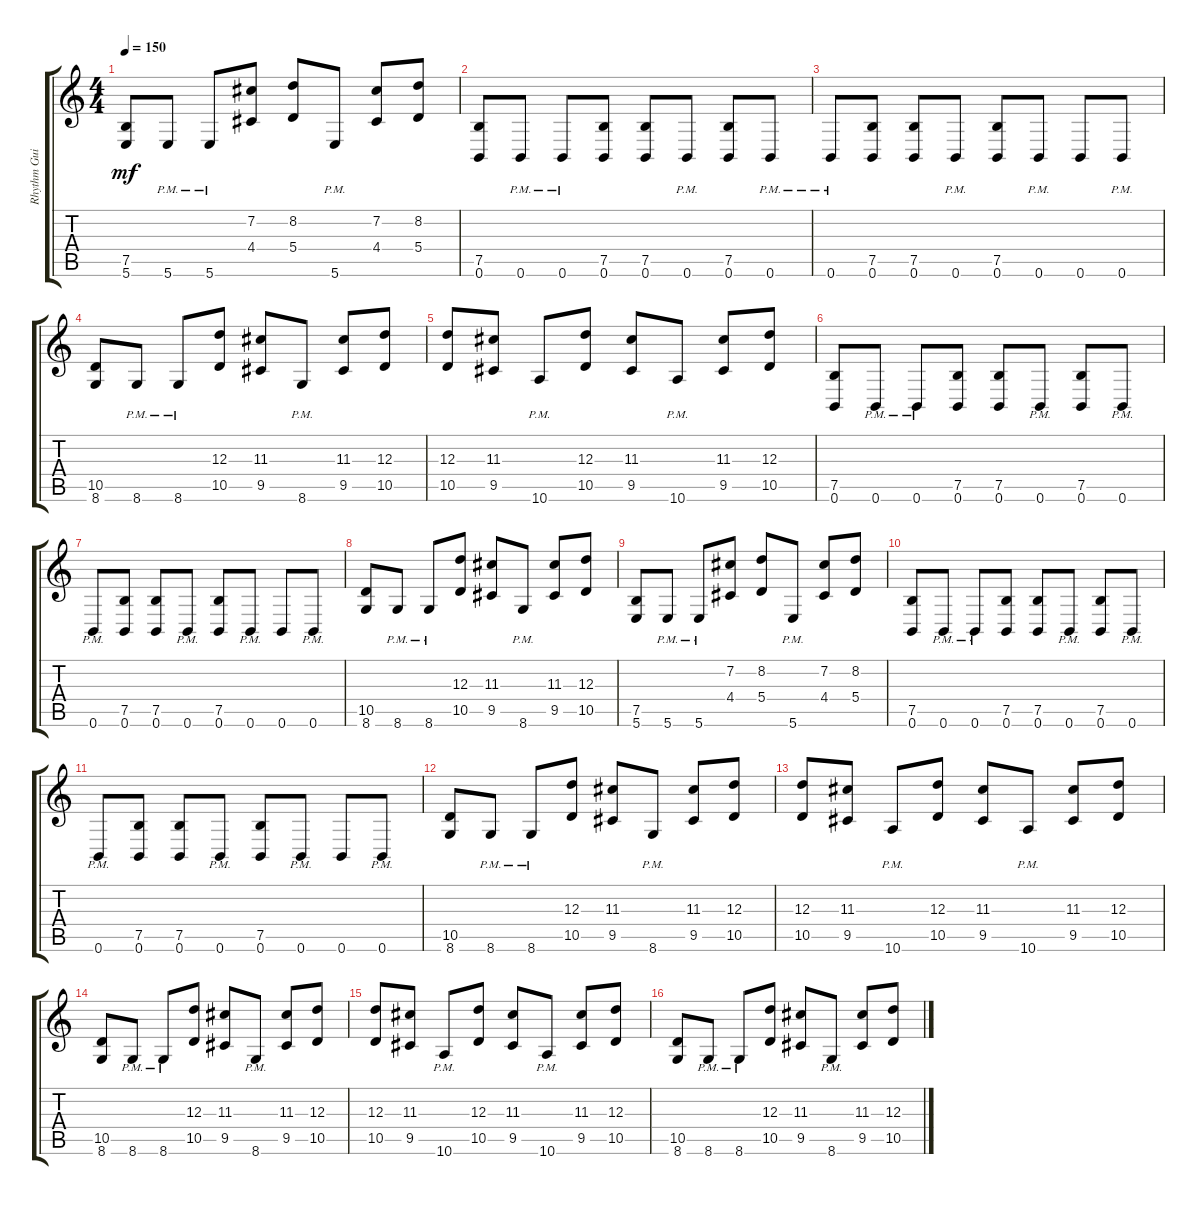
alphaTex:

\track ("Rhythm Guitar" "Rhythm Gui") {instrument distortionguitar}
\staff {score tabs}
\tuning (B3 Gb3 D3 A2 E2 B1) {hide}
\ts (4 4)
\tempo 150
\clef g2
\ks c
(7.5 5.6).8{dy mf} 5.6{pm}.8 5.6{pm}.8 (7.2 4.4).8 (8.2 5.4).8 5.6{pm}.8 (7.2 4.4).8 (8.2 5.4).8 |
(7.5 0.6).8 0.6{pm}.8 0.6{pm}.8 (7.5 0.6).8 (7.5 0.6).8 0.6{pm}.8 (7.5 0.6).8 0.6{pm}.8 |
0.6{pm}.8 (7.5 0.6).8 (7.5 0.6).8 0.6{pm}.8 (7.5 0.6).8 0.6{pm}.8 0.6.8 0.6{pm}.8 |
(10.5 8.6).8 8.6{pm}.8 8.6{pm}.8 (12.3 10.5).8 (11.3 9.5).8 8.6{pm}.8 (11.3 9.5).8 (12.3 10.5).8 |
(12.3 10.5).8 (11.3 9.5).8 10.6{pm}.8 (12.3 10.5).8 (11.3 9.5).8 10.6{pm}.8 (11.3 9.5).8 (12.3 10.5).8 |
(7.5 0.6).8 0.6{pm}.8 0.6{pm}.8 (7.5 0.6).8 (7.5 0.6).8 0.6{pm}.8 (7.5 0.6).8 0.6{pm}.8 |
0.6{pm}.8 (7.5 0.6).8 (7.5 0.6).8 0.6{pm}.8 (7.5 0.6).8 0.6{pm}.8 0.6.8 0.6{pm}.8 |
(10.5 8.6).8 8.6{pm}.8 8.6{pm}.8 (12.3 10.5).8 (11.3 9.5).8 8.6{pm}.8 (11.3 9.5).8 (12.3 10.5).8 |
(7.5 5.6).8 5.6{pm}.8 5.6{pm}.8 (7.2 4.4).8 (8.2 5.4).8 5.6{pm}.8 (7.2 4.4).8 (8.2 5.4).8 |
(7.5 0.6).8 0.6{pm}.8 0.6{pm}.8 (7.5 0.6).8 (7.5 0.6).8 0.6{pm}.8 (7.5 0.6).8 0.6{pm}.8 |
0.6{pm}.8 (7.5 0.6).8 (7.5 0.6).8 0.6{pm}.8 (7.5 0.6).8 0.6{pm}.8 0.6.8 0.6{pm}.8 |
(10.5 8.6).8 8.6{pm}.8 8.6{pm}.8 (12.3 10.5).8 (11.3 9.5).8 8.6{pm}.8 (11.3 9.5).8 (12.3 10.5).8 |
(12.3 10.5).8 (11.3 9.5).8 10.6{pm}.8 (12.3 10.5).8 (11.3 9.5).8 10.6{pm}.8 (11.3 9.5).8 (12.3 10.5).8 |
(10.5 8.6).8 8.6{pm}.8 8.6{pm}.8 (12.3 10.5).8 (11.3 9.5).8 8.6{pm}.8 (11.3 9.5).8 (12.3 10.5).8 |
(12.3 10.5).8 (11.3 9.5).8 10.6{pm}.8 (12.3 10.5).8 (11.3 9.5).8 10.6{pm}.8 (11.3 9.5).8 (12.3 10.5).8 |
(10.5 8.6).8 8.6{pm}.8 8.6{pm}.8 (12.3 10.5).8 (11.3 9.5).8 8.6{pm}.8 (11.3 9.5).8 (12.3 10.5).8
